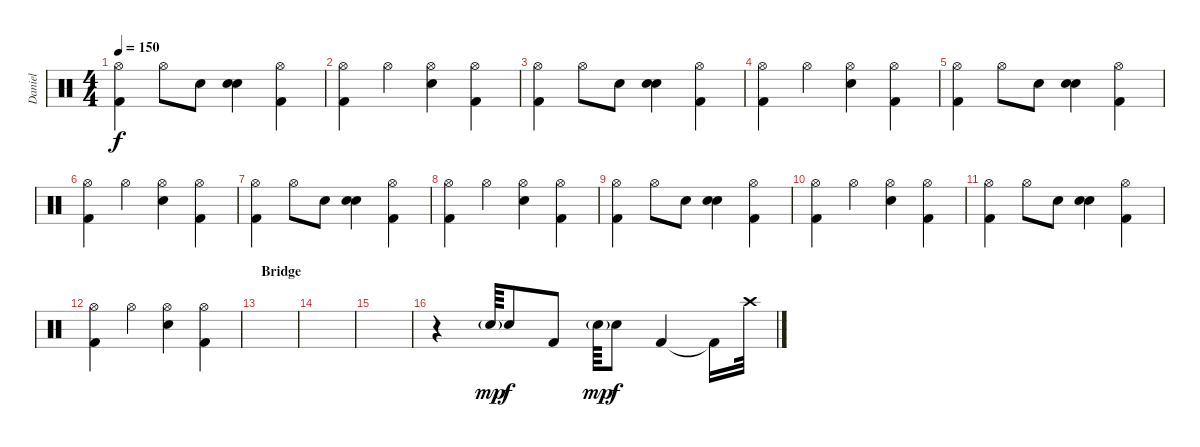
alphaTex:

\track ("Daniel" "Daniel") {instrument percussion}
\staff {score}
\articulation defaults
\ts (4 4)
\tempo 150
\clef neutral
\ks c
("Hi-Hat (open)" "Kick (hit) 2").4{dy f} "Hi-Hat (open)".8 "Snare (hit) 2".8 ("Snare (hit) 2" "Electric Snare (hit)").4 ("Hi-Hat (open)" "Kick (hit) 2").4 |
("Hi-Hat (open)" "Kick (hit) 2").4 "Hi-Hat (open)".4 ("Hi-Hat (open)" "Electric Snare (hit)").4 ("Hi-Hat (open)" "Kick (hit) 2").4 |
("Hi-Hat (open)" "Kick (hit) 2").4 "Hi-Hat (open)".8 "Snare (hit) 2".8 ("Snare (hit) 2" "Electric Snare (hit)").4 ("Hi-Hat (open)" "Kick (hit) 2").4 |
("Hi-Hat (open)" "Kick (hit) 2").4 "Hi-Hat (open)".4 ("Hi-Hat (open)" "Electric Snare (hit)").4 ("Hi-Hat (open)" "Kick (hit) 2").4 |
("Hi-Hat (open)" "Kick (hit) 2").4 "Hi-Hat (open)".8 "Snare (hit) 2".8 ("Snare (hit) 2" "Electric Snare (hit)").4 ("Hi-Hat (open)" "Kick (hit) 2").4 |
("Hi-Hat (open)" "Kick (hit) 2").4 "Hi-Hat (open)".4 ("Hi-Hat (open)" "Electric Snare (hit)").4 ("Hi-Hat (open)" "Kick (hit) 2").4 |
("Hi-Hat (open)" "Kick (hit) 2").4 "Hi-Hat (open)".8 "Snare (hit) 2".8 ("Snare (hit) 2" "Electric Snare (hit)").4 ("Hi-Hat (open)" "Kick (hit) 2").4 |
("Hi-Hat (open)" "Kick (hit) 2").4 "Hi-Hat (open)".4 ("Hi-Hat (open)" "Electric Snare (hit)").4 ("Hi-Hat (open)" "Kick (hit) 2").4 |
("Hi-Hat (open)" "Kick (hit) 2").4 "Hi-Hat (open)".8 "Snare (hit) 2".8 ("Snare (hit) 2" "Electric Snare (hit)").4 ("Hi-Hat (open)" "Kick (hit) 2").4 |
("Hi-Hat (open)" "Kick (hit) 2").4 "Hi-Hat (open)".4 ("Hi-Hat (open)" "Electric Snare (hit)").4 ("Hi-Hat (open)" "Kick (hit) 2").4 |
("Hi-Hat (open)" "Kick (hit) 2").4 "Hi-Hat (open)".8 "Snare (hit) 2".8 ("Snare (hit) 2" "Electric Snare (hit)").4 ("Hi-Hat (open)" "Kick (hit) 2").4 |
("Hi-Hat (open)" "Kick (hit) 2").4 "Hi-Hat (open)".4 ("Hi-Hat (open)" "Electric Snare (hit)").4 ("Hi-Hat (open)" "Kick (hit) 2").4 |
\section ("" "Bridge")
|
|
|
r.4 "Electric Snare (hit)"{g}.64{dy mp} "Electric Snare (hit)".8{dy f} "Kick (hit) 2".8 "Electric Snare (hit)"{g}.64{dy mp} "Electric Snare (hit)".8{dy f} "Kick (hit) 2".4 "Kick (hit) 2"{t}.16 "Crash high (hit)".32
